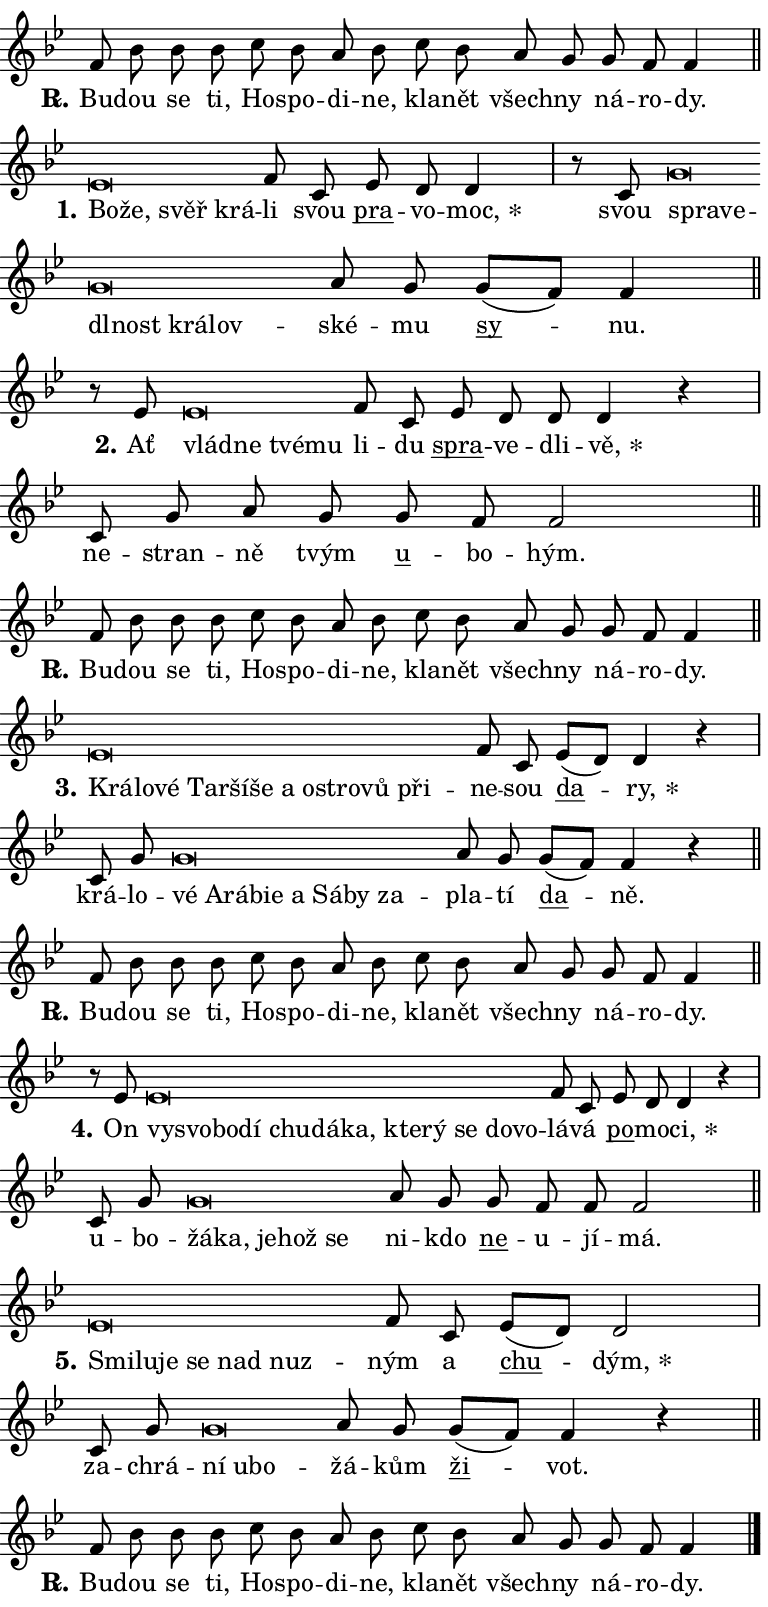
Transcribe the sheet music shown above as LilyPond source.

\version "2.24.0"
\header { tagline = "" }
\paper {
  indent = 0\cm
  top-margin = 0\cm
  right-margin = 0.13\cm % to fit lyric hyphens
  bottom-margin = 0\cm
  left-margin = 0\cm
  paper-width = 13\cm
  page-breaking = #ly:one-page-breaking
  system-system-spacing.basic-distance = #11
  score-system-spacing.basic-distance = #11
  ragged-last = ##f
}


%% Author: Thomas Morley
%% https://lists.gnu.org/archive/html/lilypond-user/2020-05/msg00002.html
#(define (line-position grob)
"Returns position of @var[grob} in current system:
   @code{'start}, if at first time-step
   @code{'end}, if at last time-step
   @code{'middle} otherwise
"
  (let* ((col (ly:item-get-column grob))
         (ln (ly:grob-object col 'left-neighbor))
         (rn (ly:grob-object col 'right-neighbor))
         (col-to-check-left (if (ly:grob? ln) ln col))
         (col-to-check-right (if (ly:grob? rn) rn col))
         (break-dir-left
           (and
             (ly:grob-property col-to-check-left 'non-musical #f)
             (ly:item-break-dir col-to-check-left)))
         (break-dir-right
           (and
             (ly:grob-property col-to-check-right 'non-musical #f)
             (ly:item-break-dir col-to-check-right))))
        (cond ((eqv? 1 break-dir-left) 'start)
              ((eqv? -1 break-dir-right) 'end)
              (else 'middle))))

#(define (tranparent-at-line-position vctor)
  (lambda (grob)
  "Relying on @code{line-position} select the relevant enry from @var{vctor}.
Used to determine transparency,"
    (case (line-position grob)
      ((end) (not (vector-ref vctor 0)))
      ((middle) (not (vector-ref vctor 1)))
      ((start) (not (vector-ref vctor 2))))))

noteHeadBreakVisibility =
#(define-music-function (break-visibility)(vector?)
"Makes @code{NoteHead}s transparent relying on @var{break-visibility}"
#{
  \override NoteHead.transparent =
    #(tranparent-at-line-position break-visibility)
#})

#(define delete-ledgers-for-transparent-note-heads
  (lambda (grob)
    "Reads whether a @code{NoteHead} is transparent.
If so this @code{NoteHead} is removed from @code{'note-heads} from
@var{grob}, which is supposed to be @code{LedgerLineSpanner}.
As a result ledgers are not printed for this @code{NoteHead}"
    (let* ((nhds-array (ly:grob-object grob 'note-heads))
           (nhds-list
             (if (ly:grob-array? nhds-array)
                 (ly:grob-array->list nhds-array)
                 '()))
           ;; Relies on the transparent-property being done before
           ;; Staff.LedgerLineSpanner.after-line-breaking is executed.
           ;; This is fragile ...
           (to-keep
             (remove
               (lambda (nhd)
                 (ly:grob-property nhd 'transparent #f))
               nhds-list)))
      ;; TODO find a better method to iterate over grob-arrays, similiar
      ;; to filter/remove etc for lists
      ;; For now rebuilt from scratch
      (set! (ly:grob-object grob 'note-heads)  '())
      (for-each
        (lambda (nhd)
          (ly:pointer-group-interface::add-grob grob 'note-heads nhd))
        to-keep))))

squashNotes = {
  \override NoteHead.X-extent = #'(-0.2 . 0.2)
  \override NoteHead.Y-extent = #'(-0.75 . 0)
  \override NoteHead.stencil =
    #(lambda (grob)
       (let ((pos (ly:grob-property grob 'staff-position)))
         (begin
           (if (< pos -7) (display "ERROR: Lower brevis then expected\n") (display ""))
           (if (<= pos -6) ly:text-interface::print ly:note-head::print))))
}
unSquashNotes = {
  \revert NoteHead.X-extent
  \revert NoteHead.Y-extent
  \revert NoteHead.stencil
}

hideNotes = \noteHeadBreakVisibility #begin-of-line-visible
unHideNotes = \noteHeadBreakVisibility #all-visible

% work-around for resetting accidentals
% https://lilypond.org/doc/v2.23/Documentation/notation/displaying-rhythms#unmetered-music
cadenzaMeasure = {
  \cadenzaOff
  \partial 1024 s1024
  \cadenzaOn
}

#(define-markup-command (accent layout props text) (markup?)
  "Underline accented syllable"
  (interpret-markup layout props
    #{\markup \override #'(offset . 4.3) \underline { #text }#}))

responsum = \markup \concat {
  "R" \hspace #-1.05 \path #0.1 #'((moveto 0 0.07) (lineto 0.9 0.8)) \hspace #0.05 "."
}

spaceSize = #0.6828661417322834 % exact space size for TeX Gyre Schola

\layout {
  \context {
    \Staff
    \remove "Time_signature_engraver"
    \override LedgerLineSpanner.after-line-breaking = #delete-ledgers-for-transparent-note-heads
  }
  \context {
    \Lyrics {
      \override LyricSpace.minimum-distance = \spaceSize
      \override LyricText.font-name = #"TeX Gyre Schola"
      \override LyricText.font-size = 1
      \override StanzaNumber.font-name = #"TeX Gyre Schola Bold"
      \override StanzaNumber.font-size = 1
    }
  }
  \context {
    \Score 
    \override NoteHead.text =
      #(lambda (grob) 
        (let ((pos (ly:grob-property grob 'staff-position)))
          #{\markup {
            \combine
              \halign #-0.55 \raise #(if (= pos -6) 0 0.5) \override #'(thickness . 2) \draw-line #'(3.2 . 0)
              \musicglyph "noteheads.sM1"
          }#}))
  }
}

% magnetic-lyrics.ily
%
%   written by
%     Jean Abou Samra <jean@abou-samra.fr>
%     Werner Lemberg <wl@gnu.org>
%
%   adapted by
%     Jiri Hon <jiri.hon@gmail.com>
%
% Version 2022-Apr-15

% https://www.mail-archive.com/lilypond-user@gnu.org/msg149350.html

#(define (Left_hyphen_pointer_engraver context)
   "Collect syllable-hyphen-syllable occurrences in lyrics and store
them in properties.  This engraver only looks to the left.  For
example, if the lyrics input is @code{foo -- bar}, it does the
following.

@itemize @bullet
@item
Set the @code{text} property of the @code{LyricHyphen} grob between
@q{foo} and @q{bar} to @code{foo}.

@item
Set the @code{left-hyphen} property of the @code{LyricText} grob with
text @q{foo} to the @code{LyricHyphen} grob between @q{foo} and
@q{bar}.
@end itemize

Use this auxiliary engraver in combination with the
@code{lyric-@/text::@/apply-@/magnetic-@/offset!} hook."
   (let ((hyphen #f)
         (text #f))
     (make-engraver
      (acknowledgers
       ((lyric-syllable-interface engraver grob source-engraver)
        (set! text grob)))
      (end-acknowledgers
       ((lyric-hyphen-interface engraver grob source-engraver)
        ;(when (not (grob::has-interface grob 'lyric-space-interface))
          (set! hyphen grob)));)
      ((stop-translation-timestep engraver)
       (when (and text hyphen)
         (ly:grob-set-object! text 'left-hyphen hyphen))
       (set! text #f)
       (set! hyphen #f)))))

#(define (lyric-text::apply-magnetic-offset! grob)
   "If the space between two syllables is less than the value in
property @code{LyricText@/.details@/.squash-threshold}, move the right
syllable to the left so that it gets concatenated with the left
syllable.

Use this function as a hook for
@code{LyricText@/.after-@/line-@/breaking} if the
@code{Left_@/hyphen_@/pointer_@/engraver} is active."
   (let ((hyphen (ly:grob-object grob 'left-hyphen #f)))
     (when hyphen
       (let ((left-text (ly:spanner-bound hyphen LEFT)))
         (when (grob::has-interface left-text 'lyric-syllable-interface)
           (let* ((common (ly:grob-common-refpoint grob left-text X))
                  (this-x-ext (ly:grob-extent grob common X))
                  (left-x-ext
                   (begin
                     ;; Trigger magnetism for left-text.
                     (ly:grob-property left-text 'after-line-breaking)
                     (ly:grob-extent left-text common X)))
                  ;; `delta` is the gap width between two syllables.
                  (delta (- (interval-start this-x-ext)
                            (interval-end left-x-ext)))
                  (details (ly:grob-property grob 'details))
                  (threshold (assoc-get 'squash-threshold details 0.2)))
             (when (< delta threshold)
               (let* (;; We have to manipulate the input text so that
                      ;; ligatures crossing syllable boundaries are not
                      ;; disabled.  For languages based on the Latin
                      ;; script this is essentially a beautification.
                      ;; However, for non-Western scripts it can be a
                      ;; necessity.
                      (lt (ly:grob-property left-text 'text))
                      (rt (ly:grob-property grob 'text))
                      (is-space (grob::has-interface hyphen 'lyric-space-interface))
                      (space (if is-space " " ""))
                      (extra-delta (if is-space spaceSize 0))
                      ;; Append new syllable.
                      (ltrt-space (if (and (string? lt) (string? rt))
                                (string-append lt space rt)
                                (make-concat-markup (list lt space rt))))
                      ;; Right-align `ltrt` to the right side.
                      (ltrt-space-markup (grob-interpret-markup
                               grob
                               (make-translate-markup
                                (cons (interval-length this-x-ext) 0)
                                (make-right-align-markup ltrt-space)))))
                 (begin
                   ;; Don't print `left-text`.
                   (ly:grob-set-property! left-text 'stencil #f)
                   ;; Set text and stencil (which holds all collected
                   ;; syllables so far) and shift it to the left.
                   (ly:grob-set-property! grob 'text ltrt-space)
                   (ly:grob-set-property! grob 'stencil ltrt-space-markup)
                   (ly:grob-translate-axis! grob (- (- delta extra-delta)) X))))))))))


#(define (lyric-hyphen::displace-bounds-first grob)
   ;; Make very sure this callback isn't triggered too early.
   (let ((left (ly:spanner-bound grob LEFT))
         (right (ly:spanner-bound grob RIGHT)))
     (ly:grob-property left 'after-line-breaking)
     (ly:grob-property right 'after-line-breaking)
     (ly:lyric-hyphen::print grob)))

squashThreshold = #0.4

\layout {
  \context {
    \Lyrics
    \consists #Left_hyphen_pointer_engraver
    \override LyricText.after-line-breaking =
      #lyric-text::apply-magnetic-offset!
    \override LyricHyphen.stencil = #lyric-hyphen::displace-bounds-first
    \override LyricText.details.squash-threshold = \squashThreshold
    \override LyricHyphen.minimum-distance = 0
    \override LyricHyphen.minimum-length = \squashThreshold
  }
}

squashText = \override LyricText.details.squash-threshold = 9999
unSquashText = \override LyricText.details.squash-threshold = \squashThreshold

leftText = \override LyricText.self-alignment-X = #LEFT
unLeftText = \revert LyricText.self-alignment-X

starOffset = #(lambda (grob) 
                (let ((x_offset (ly:self-alignment-interface::aligned-on-x-parent grob)))
                  (if (= x_offset 0) 0 (+ x_offset 1.2))))

star = #(define-music-function (syllable)(string?)
"Append star separator at the end of a syllable"
#{
  \once \override LyricText.X-offset = #starOffset
  \lyricmode { \markup {
    #syllable
    \override #'((font-name . "TeX Gyre Schola Bold")) \hspace #0.2 \lower #0.65 \larger "*"
  } }
#})

starAccent = #(define-music-function (syllable)(string?)
"Append star separator at the end of a syllable and make accent"
#{
  \once \override LyricText.X-offset = #starOffset
  \lyricmode { \markup {
    \accent #syllable
    \override #'((font-name . "TeX Gyre Schola Bold")) \hspace #0.2 \lower #0.65 \larger "*"
  } }
#})

breath = #(define-music-function (syllable)(string?)
"Append breathing indicator at the end of a syllable"
#{
  \lyricmode { \markup { #syllable "+" } }
#})

optionalBreath = #(define-music-function (syllable)(string?)
"Append optional breathing indicator at the end of a syllable"
#{
  \lyricmode { \markup { #syllable "(+)" } }
#})


\score {
    <<
        \new Voice = "melody" { \cadenzaOn \key bes \major \relative { f'8 bes bes bes \bar "" c bes a bes \bar "" c bes a g \bar "" g f f4 \cadenzaMeasure \bar "||" \break } }
        \new Lyrics \lyricsto "melody" { \lyricmode { \set stanza = \responsum
Bu -- dou se ti, Ho -- spo -- di -- ne, kla -- nět všech -- ny ná -- ro -- dy. } }
    >>
    \layout {}
}

\score {
    <<
        \new Voice = "melody" { \cadenzaOn \key bes \major \relative { \squashNotes es'\breve*1/16 \hideNotes \breve*1/16 \bar "" \breve*1/16 \breve*1/16 \bar "" \unHideNotes \unSquashNotes f8 c \bar "" es d d4 \cadenzaMeasure \bar "|" r8 c \squashNotes g'\breve*1/16 \hideNotes \breve*1/16 \bar "" \breve*1/16 \bar "" \breve*1/16 \bar "" \breve*1/16 \breve*1/16 \bar "" \unHideNotes \unSquashNotes a8 g \bar "" g[( f)] f4 \cadenzaMeasure \bar "||" \break } }
        \new Lyrics \lyricsto "melody" { \lyricmode { \set stanza = "1."
\leftText Bo -- \squashText že, svěř krá -- \unLeftText \unSquashText li svou \markup \accent pra -- vo -- \star moc, svou \leftText spra -- \squashText ve -- dl -- nost krá -- lov -- \unLeftText \unSquashText ské -- mu \markup \accent sy -- nu. } }
    >>
    \layout {}
}

\score {
    <<
        \new Voice = "melody" { \cadenzaOn \key bes \major \relative { r8 es' \squashNotes es\breve*1/16 \hideNotes \breve*1/16 \bar "" \breve*1/16 \breve*1/16 \bar "" \unHideNotes \unSquashNotes f8 c \bar "" es d d d4 r \cadenzaMeasure \bar "|" c8 g' a g \bar "" g f f2 \cadenzaMeasure \bar "||" \break } }
        \new Lyrics \lyricsto "melody" { \lyricmode { \set stanza = "2."
Ať \leftText vlád -- \squashText ne tvé -- mu \unLeftText \unSquashText li -- du \markup \accent spra -- ve -- dli -- \star vě, ne -- stran -- ně tvým \markup \accent u -- bo -- hým. } }
    >>
    \layout {}
}

\score {
    <<
        \new Voice = "melody" { \cadenzaOn \key bes \major \relative { f'8 bes bes bes \bar "" c bes a bes \bar "" c bes a g \bar "" g f f4 \cadenzaMeasure \bar "||" \break } }
        \new Lyrics \lyricsto "melody" { \lyricmode { \set stanza = \responsum
Bu -- dou se ti, Ho -- spo -- di -- ne, kla -- nět všech -- ny ná -- ro -- dy. } }
    >>
    \layout {}
}

\score {
    <<
        \new Voice = "melody" { \cadenzaOn \key bes \major \relative { \squashNotes es'\breve*1/16 \hideNotes \breve*1/16 \bar "" \breve*1/16 \bar "" \breve*1/16 \bar "" \breve*1/16 \bar "" \breve*1/16 \bar "" \breve*1/16 \bar "" \breve*1/16 \bar "" \breve*1/16 \bar "" \breve*1/16 \breve*1/16 \bar "" \unHideNotes \unSquashNotes f8 c \bar "" es[( d)] d4 r \cadenzaMeasure \bar "|" c8 g' \bar "" \squashNotes g\breve*1/16 \hideNotes \breve*1/16 \bar "" \breve*1/16 \bar "" \breve*1/16 \bar "" \breve*1/16 \bar "" \breve*1/16 \bar "" \breve*1/16 \bar "" \breve*1/16 \breve*1/16 \bar "" \unHideNotes \unSquashNotes a8 g \bar "" g[( f)] f4 r \cadenzaMeasure \bar "||" \break } }
        \new Lyrics \lyricsto "melody" { \lyricmode { \set stanza = "3."
\leftText Krá -- \squashText lo -- vé Tar -- ší -- še a o -- stro -- vů při -- \unLeftText \unSquashText ne -- sou \markup \accent da -- \star ry, krá -- lo -- \leftText vé \squashText A -- rá -- bi -- e a Sá -- by za -- \unLeftText \unSquashText pla -- tí \markup \accent da -- ně. } }
    >>
    \layout {}
}

\score {
    <<
        \new Voice = "melody" { \cadenzaOn \key bes \major \relative { f'8 bes bes bes \bar "" c bes a bes \bar "" c bes a g \bar "" g f f4 \cadenzaMeasure \bar "||" \break } }
        \new Lyrics \lyricsto "melody" { \lyricmode { \set stanza = \responsum
Bu -- dou se ti, Ho -- spo -- di -- ne, kla -- nět všech -- ny ná -- ro -- dy. } }
    >>
    \layout {}
}

\score {
    <<
        \new Voice = "melody" { \cadenzaOn \key bes \major \relative { r8 es' \squashNotes es\breve*1/16 \hideNotes \breve*1/16 \bar "" \breve*1/16 \bar "" \breve*1/16 \bar "" \breve*1/16 \bar "" \breve*1/16 \bar "" \breve*1/16 \bar "" \breve*1/16 \bar "" \breve*1/16 \bar "" \breve*1/16 \bar "" \breve*1/16 \breve*1/16 \bar "" \unHideNotes \unSquashNotes f8 c \bar "" es d d4 r \cadenzaMeasure \bar "|" c8 g' \bar "" \squashNotes g\breve*1/16 \hideNotes \breve*1/16 \bar "" \breve*1/16 \bar "" \breve*1/16 \breve*1/16 \bar "" \unHideNotes \unSquashNotes a8 g \bar "" g f f f2 \cadenzaMeasure \bar "||" \break } }
        \new Lyrics \lyricsto "melody" { \lyricmode { \set stanza = "4."
On \leftText vy -- \squashText svo -- bo -- dí chu -- dá -- ka, kte -- rý se do -- vo -- \unLeftText \unSquashText lá -- vá \markup \accent po -- mo -- \star ci, u -- bo -- \leftText žá -- \squashText ka, je -- hož se \unLeftText \unSquashText ni -- kdo \markup \accent ne -- u -- jí -- má. } }
    >>
    \layout {}
}

\score {
    <<
        \new Voice = "melody" { \cadenzaOn \key bes \major \relative { \squashNotes es'\breve*1/16 \hideNotes \breve*1/16 \bar "" \breve*1/16 \bar "" \breve*1/16 \bar "" \breve*1/16 \breve*1/16 \bar "" \unHideNotes \unSquashNotes f8 c \bar "" es[( d)] d2 \cadenzaMeasure \bar "|" c8 g' \bar "" \squashNotes g\breve*1/16 \hideNotes \breve*1/16 \breve*1/16 \bar "" \unHideNotes \unSquashNotes a8 g \bar "" g[( f)] f4 r \cadenzaMeasure \bar "||" \break } }
        \new Lyrics \lyricsto "melody" { \lyricmode { \set stanza = "5."
\leftText Smi -- \squashText lu -- je se nad nuz -- \unLeftText \unSquashText ným a \markup \accent chu -- \star dým, za -- chrá -- \leftText ní \squashText u -- bo -- \unLeftText \unSquashText žá -- kům \markup \accent ži -- vot. } }
    >>
    \layout {}
}

\score {
    <<
        \new Voice = "melody" { \cadenzaOn \key bes \major \relative { f'8 bes bes bes \bar "" c bes a bes \bar "" c bes a g \bar "" g f f4 \cadenzaMeasure \bar "||" \break } \bar "|." }
        \new Lyrics \lyricsto "melody" { \lyricmode { \set stanza = \responsum
Bu -- dou se ti, Ho -- spo -- di -- ne, kla -- nět všech -- ny ná -- ro -- dy. } }
    >>
    \layout {}
}
